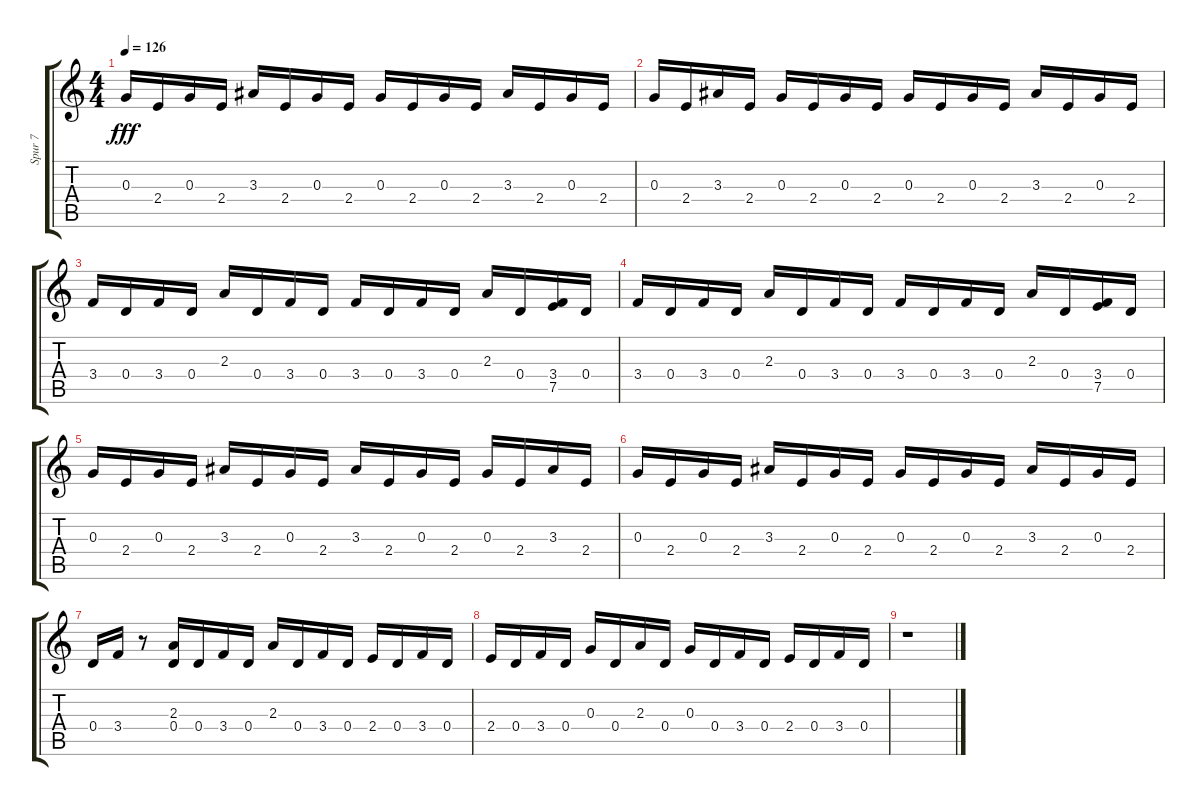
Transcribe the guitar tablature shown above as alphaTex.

\track ("Spur 7" "Spur 7") {instrument electricguitarmuted}
\staff {score tabs}
\tuning (E4 B3 G3 D3 A2 E2) {hide}
\ts (4 4)
\tempo 126
\clef g2
\ks c
0.3.16{dy fff} 2.4.16 0.3.16 2.4.16 3.3.16 2.4.16 0.3.16 2.4.16 0.3.16 2.4.16 0.3.16 2.4.16 3.3.16 2.4.16 0.3.16 2.4.16 |
0.3.16 2.4.16 3.3.16 2.4.16 0.3.16 2.4.16 0.3.16 2.4.16 0.3.16 2.4.16 0.3.16 2.4.16 3.3.16 2.4.16 0.3.16 2.4.16 |
3.4.16 0.4.16 3.4.16 0.4.16 2.3.16 0.4.16 3.4.16 0.4.16 3.4.16 0.4.16 3.4.16 0.4.16 2.3.16 0.4.16 (3.4 7.5).16 0.4.16 |
3.4.16 0.4.16 3.4.16 0.4.16 2.3.16 0.4.16 3.4.16 0.4.16 3.4.16 0.4.16 3.4.16 0.4.16 2.3.16 0.4.16 (3.4 7.5).16 0.4.16 |
0.3.16 2.4.16 0.3.16 2.4.16 3.3.16 2.4.16 0.3.16 2.4.16 3.3.16 2.4.16 0.3.16 2.4.16 0.3.16 2.4.16 3.3.16 2.4.16 |
0.3.16 2.4.16 0.3.16 2.4.16 3.3.16 2.4.16 0.3.16 2.4.16 0.3.16 2.4.16 0.3.16 2.4.16 3.3.16 2.4.16 0.3.16 2.4.16 |
0.4.16 3.4.16 r.8 (2.3 0.4).16 0.4.16 3.4.16 0.4.16 2.3.16 0.4.16 3.4.16 0.4.16 2.4.16 0.4.16 3.4.16 0.4.16 |
2.4.16 0.4.16 3.4.16 0.4.16 0.3.16 0.4.16 2.3.16 0.4.16 0.3.16 0.4.16 3.4.16 0.4.16 2.4.16 0.4.16 3.4.16 0.4.16 |
r.1
